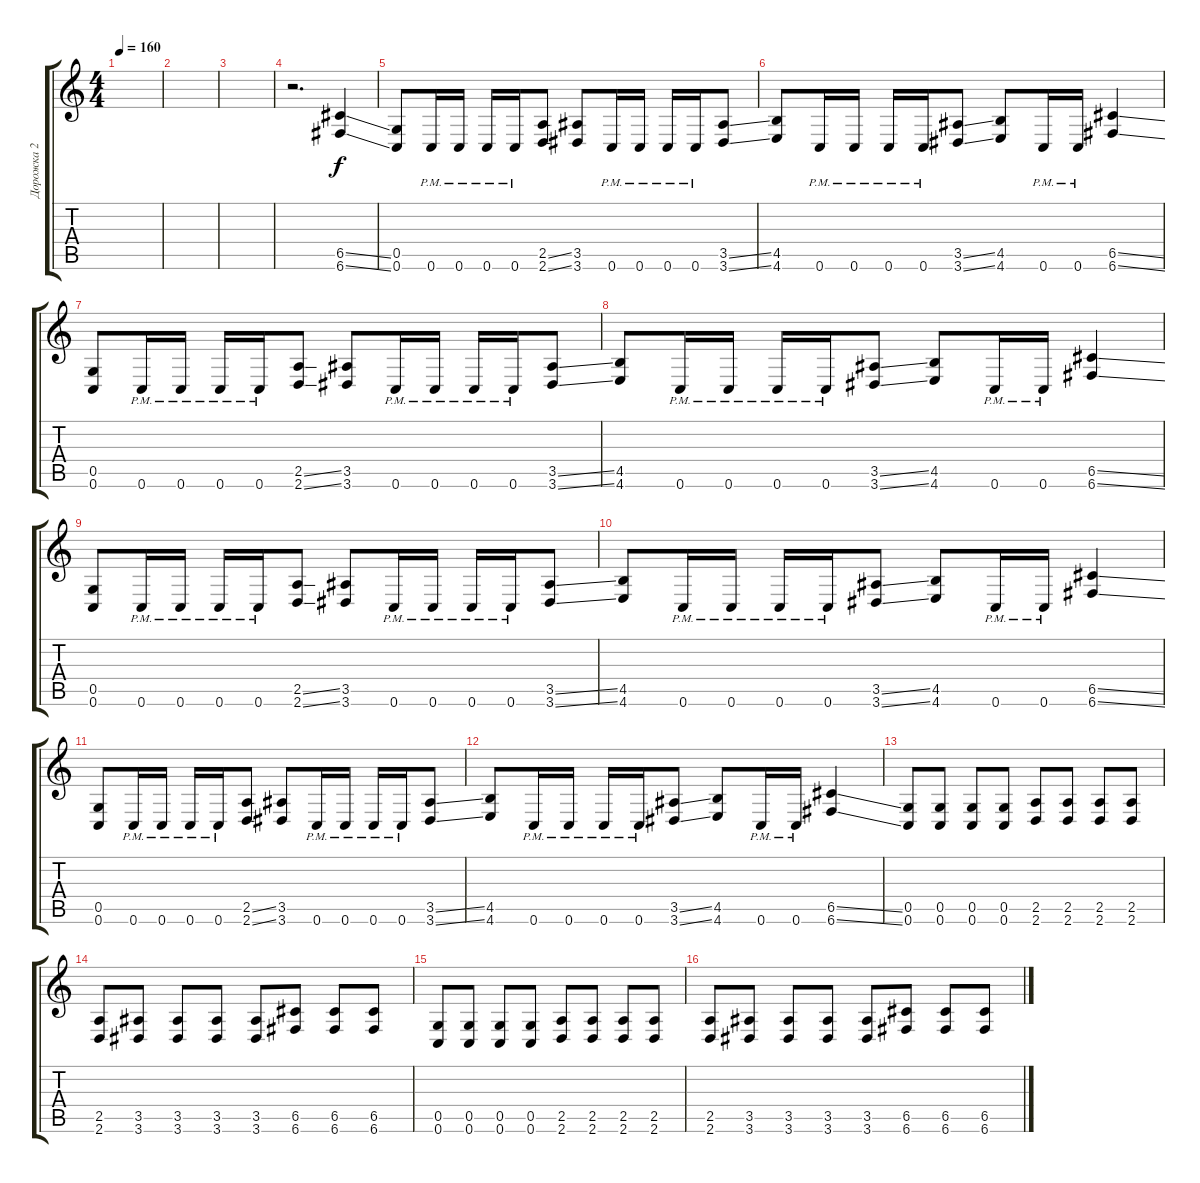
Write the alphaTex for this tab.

\track ("Дорожка 2" "Дорожка 2") {instrument distortionguitar}
\staff {score tabs}
\tuning (D4 A3 F3 C3 G2 C2) {hide}
\ts (4 4)
\tempo 160
\clef g2
\ks c
|
|
|
r.2{d} (6.5{ss} 6.6{ss}).4 |
(0.5 0.6).8 0.6{pm}.16 0.6{pm}.16 0.6{pm}.16 0.6{pm}.16 (2.5{ss} 2.6{ss}).8 (3.5 3.6).8 0.6{pm}.16 0.6{pm}.16 0.6{pm}.16 0.6{pm}.16 (3.5{ss} 3.6{ss}).8 |
(4.5 4.6).8 0.6{pm}.16 0.6{pm}.16 0.6{pm}.16 0.6{pm}.16 (3.5{ss} 3.6{ss}).8 (4.5 4.6).8 0.6{pm}.16 0.6{pm}.16 (6.5{ss} 6.6{ss}).4 |
(0.5 0.6).8 0.6{pm}.16 0.6{pm}.16 0.6{pm}.16 0.6{pm}.16 (2.5{ss} 2.6{ss}).8 (3.5 3.6).8 0.6{pm}.16 0.6{pm}.16 0.6{pm}.16 0.6{pm}.16 (3.5{ss} 3.6{ss}).8 |
(4.5 4.6).8 0.6{pm}.16 0.6{pm}.16 0.6{pm}.16 0.6{pm}.16 (3.5{ss} 3.6{ss}).8 (4.5 4.6).8 0.6{pm}.16 0.6{pm}.16 (6.5{ss} 6.6{ss}).4 |
(0.5 0.6).8 0.6{pm}.16 0.6{pm}.16 0.6{pm}.16 0.6{pm}.16 (2.5{ss} 2.6{ss}).8 (3.5 3.6).8 0.6{pm}.16 0.6{pm}.16 0.6{pm}.16 0.6{pm}.16 (3.5{ss} 3.6{ss}).8 |
(4.5 4.6).8 0.6{pm}.16 0.6{pm}.16 0.6{pm}.16 0.6{pm}.16 (3.5{ss} 3.6{ss}).8 (4.5 4.6).8 0.6{pm}.16 0.6{pm}.16 (6.5{ss} 6.6{ss}).4 |
(0.5 0.6).8 0.6{pm}.16 0.6{pm}.16 0.6{pm}.16 0.6{pm}.16 (2.5{ss} 2.6{ss}).8 (3.5 3.6).8 0.6{pm}.16 0.6{pm}.16 0.6{pm}.16 0.6{pm}.16 (3.5{ss} 3.6{ss}).8 |
(4.5 4.6).8 0.6{pm}.16 0.6{pm}.16 0.6{pm}.16 0.6{pm}.16 (3.5{ss} 3.6{ss}).8 (4.5 4.6).8 0.6{pm}.16 0.6{pm}.16 (6.5{ss} 6.6{ss}).4 |
(0.5 0.6).8 (0.5 0.6).8 (0.5 0.6).8 (0.5 0.6).8 (2.5 2.6).8 (2.5 2.6).8 (2.5 2.6).8 (2.5 2.6).8 |
(2.5 2.6).8 (3.5 3.6).8 (3.5 3.6).8 (3.5 3.6).8 (3.5 3.6).8 (6.5 6.6).8 (6.5 6.6).8 (6.5 6.6).8 |
(0.5 0.6).8 (0.5 0.6).8 (0.5 0.6).8 (0.5 0.6).8 (2.5 2.6).8 (2.5 2.6).8 (2.5 2.6).8 (2.5 2.6).8 |
(2.5 2.6).8 (3.5 3.6).8 (3.5 3.6).8 (3.5 3.6).8 (3.5 3.6).8 (6.5 6.6).8 (6.5 6.6).8 (6.5 6.6).8
